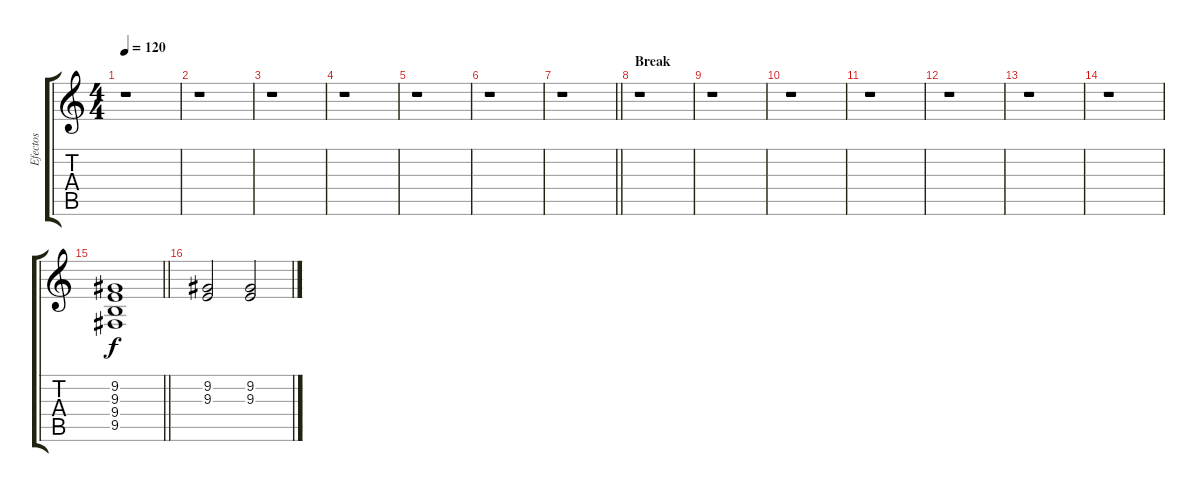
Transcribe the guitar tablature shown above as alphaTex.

\track ("Efectos" "Efectos") {instrument reversecymbal}
\staff {score tabs}
\tuning (E4 B3 G3 D3 A2 E2) {hide}
\ts (4 4)
\tempo 120
\clef g2
\ks c
r.1{dy f} |
r.1 |
r.1 |
r.1 |
r.1 |
r.1 |
\barLineRight lightlight
r.1 |
\section ("" "Break")
r.1 |
r.1 |
r.1 |
r.1 |
r.1 |
r.1 |
r.1 |
\barLineRight lightlight
(9.2 9.3 9.4 9.5).1 |
\section ("" "")
(9.2 9.3).2 (9.2 9.3).2
